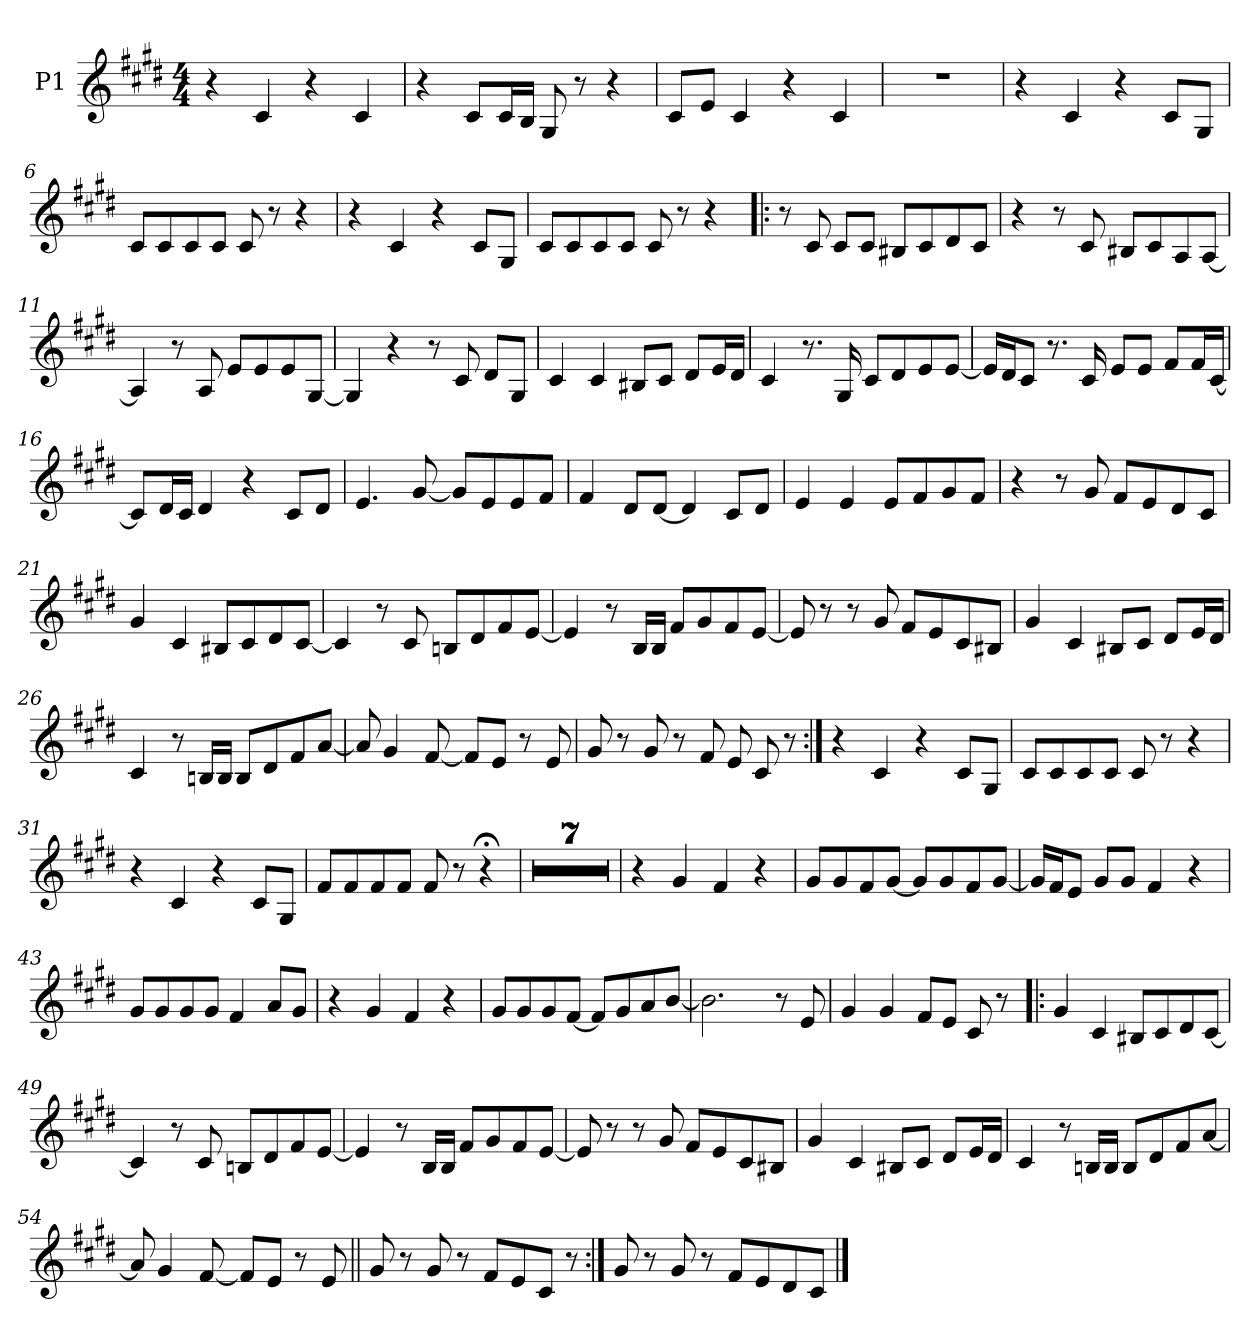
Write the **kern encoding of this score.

**kern
*part1
*staff1
*I"P1
*clefG2
*k[f#c#g#d#]
*c#:
*M4/4
*MM96
=1
4r
4c#/
4r
4c#/
=2
4r
8c#/L
16c#/L
16B/JJ
8G#/
8r
4r
=3
8c#/L
8e/J
4c#/
4r
4c#/
=4
1r
=5
4r
4c#/
4r
8c#/L
8G#/J
!!LO:LB:g=z
=6
8c#/L
8c#/
8c#/
8c#/J
8c#/
8r
4r
=7
4r
4c#/
4r
8c#/L
8G#/J
=8
8c#/L
8c#/
8c#/
8c#/J
8c#/
8r
4r
=9!|:
8r
8c#/
8c#/L
8c#/J
8B#X/L
8c#/
8d#/
8c#/J
!!LO:LB:g=z
=10
4r
8r
8c#/
8B#X/L
8c#/
8A/
[<8A/J
=11
4A/]
8r
8A/
8e/L
8e/
8e/
[<8G#/J
=12
4G#/]
4r
8r
8c#/
8d#/L
8G#/J
=13
4c#/
4c#/
8B#X/L
8c#/J
8d#/L
16e/L
16d#/JJ
!!LO:LB:g=z
=14
4c#/
8.r
16G#/
8c#/L
8d#/
8e/
[<8e/J
=15
16e/LL]
16d#/J
8c#/J
8.r
16c#/
8e/L
8e/J
8f#/L
16f#/L
[<16c#/JJ
=16
8c#/L]
16d#/L
16c#/JJ
4d#/
4r
8c#/L
8d#/J
=17
4.e/
[<8g#/
8g#/L]
8e/
8e/
8f#/J
!!LO:LB:g=z
=18
4f#/
8d#/L
[<8d#/J
4d#/]
8c#/L
8d#/J
=19
4e/
4e/
8e/L
8f#/
8g#/
8f#/J
=20
4r
8r
8g#/
8f#/L
8e/
8d#/
8c#/J
=21
4g#/
4c#/
8B#X/L
8c#/
8d#/
[<8c#/J
=22
4c#/]
8r
8c#/
8Bn/L
8d#/
8f#/
[<8e/J
!!LO:LB:g=z
=23
4e/]
8r
16B/LL
16B/JJ
8f#/L
8g#/
8f#/
[<8e/J
=24
8e/]
8r
8r
8g#/
8f#/L
8e/
8c#/
8B#X/J
=25
4g#/
4c#/
8B#X/L
8c#/J
8d#/L
16e/L
16d#/JJ
=26
4c#/
8r
16Bn/LL
16B/JJ
8B/L
8d#/
8f#/
[<8a/J
!!LO:LB:g=z
=27
8a/]
4g#/
[<8f#/
8f#/L]
8e/J
8r
8e/
=28
8g#/
8r
8g#/
8r
8f#/
8e/
8c#/
8r
=29:|!
4r
4c#/
4r
8c#/L
8G#/J
=30
8c#/L
8c#/
8c#/
8c#/J
8c#/
8r
4r
=31
4r
4c#/
4r
8c#/L
8G#/J
!!LO:LB:g=z
=32
8f#/L
8f#/
8f#/
8f#/J
8f#/
8r
4r;<
=33
1r
=34
1r
=35
1r
=36
1r
=37
1r
=38
1r
=39
1r
!!LO:LB:g=z
=40
4r
4g#/
4f#/
4r
=41
8g#/L
8g#/
8f#/
[<8g#/J
8g#/L]
8g#/
8f#/
[<8g#/J
=42
16g#/LL]
16f#/J
8e/J
8g#/L
8g#/J
4f#/
4r
=43
8g#/L
8g#/
8g#/
8g#/J
4f#/
8a/L
8g#/J
=44
4r
4g#/
4f#/
4r
!!LO:LB:g=z
=45
8g#/L
8g#/
8g#/
[<8f#/J
8f#/L]
8g#/
8a/
[<8b/J
=46
2.b\]
8r
8e/
=47
4g#/
4g#/
8f#/L
8e/J
8c#/
8r
=48!|:
4g#/
4c#/
8B#X/L
8c#/
8d#/
[<8c#/J
=49
4c#/]
8r
8c#/
8Bn/L
8d#/
8f#/
[<8e/J
!!LO:PB:g=z
=50
4e/]
8r
16B/LL
16B/JJ
8f#/L
8g#/
8f#/
[<8e/J
=51
8e/]
8r
8r
8g#/
8f#/L
8e/
8c#/
8B#X/J
=52
4g#/
4c#/
8B#X/L
8c#/J
8d#/L
16e/L
16d#/JJ
=53
4c#/
8r
16Bn/LL
16B/JJ
8B/L
8d#/
8f#/
[<8a/J
!!LO:LB:g=z
=54
8a/]
4g#/
[<8f#/
8f#/L]
8e/J
8r
8e/
=55||
8g#/
8r
8g#/
8r
8f#/L
8e/
8c#/J
8r
=56:|!
8g#/
8r
8g#/
8r
8f#/L
8e/
8d#/
8c#/J
==
*-
